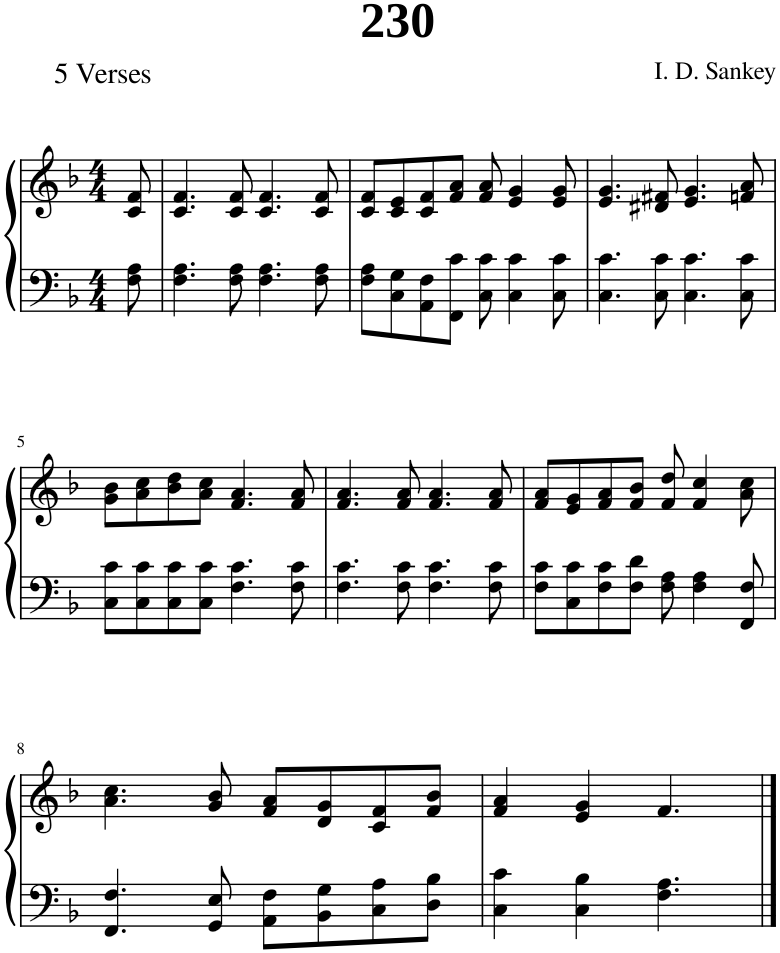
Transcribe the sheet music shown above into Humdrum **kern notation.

**kern	**kern
*part1	*part1
*staff2	*staff1
*I"Piano	*
*I'Pno.	*
*clefF4	*clefG2
*k[b-]	*k[b-]
*M4/4	*M4/4
=1	=1
8F\ 8A\	8c/ 8f/
=2	=2
4.F\ 4.A\	4.c/ 4.f/
8F\ 8A\	8c/ 8f/
4.F\ 4.A\	4.c/ 4.f/
8F\ 8A\	8c/ 8f/
=3	=3
8F\ 8A\L	8c/ 8f/L
8C\ 8G\	8c/ 8e/
8AA\ 8F\	8c/ 8f/
8FF\ 8c\J	8f/ 8a/J
8C\ 8c\	8f/ 8a/
4C\ 4c\	4e/ 4g/
8C\ 8c\	8e/ 8g/
=4	=4
4.C\ 4.c\	4.e/ 4.g/
8C\ 8c\	8d#X/ 8f#X/
4.C\ 4.c\	4.e/ 4.g/
8C\ 8c\	8fn/ 8a/
!!LO:LB:g=z
=5	=5
8C\ 8c\L	8g\ 8b-\L
8C\ 8c\	8a\ 8cc\
8C\ 8c\	8b-\ 8dd\
8C\ 8c\J	8a\ 8cc\J
4.F\ 4.c\	4.f/ 4.a/
8F\ 8c\	8f/ 8a/
=6	=6
4.F\ 4.c\	4.f/ 4.a/
8F\ 8c\	8f/ 8a/
4.F\ 4.c\	4.f/ 4.a/
8F\ 8c\	8f/ 8a/
=7	=7
8F\ 8c\L	8f/ 8a/L
8C\ 8c\	8e/ 8g/
8F\ 8c\	8f/ 8a/
8F\ 8d\J	8f/ 8b-/J
8F\ 8A\	8f/ 8dd/
4F\ 4A\	4f/ 4cc/
8FF/ 8F/	8a\ 8cc\
!!LO:LB:g=z
=8	=8
4.FF/ 4.F/	4.a\ 4.cc\
8GG/ 8E/	8g/ 8b-/
8AA\ 8F\L	8f/ 8a/L
8BB-\ 8G\	8d/ 8g/
8C\ 8A\	8c/ 8f/
8D\ 8B-\J	8f/ 8b-/J
=9	=9
4C\ 4c\	4f/ 4a/
4C\ 4B-\	4e/ 4g/
4.F\ 4.A\	4.f/
==	==
*-	*-
